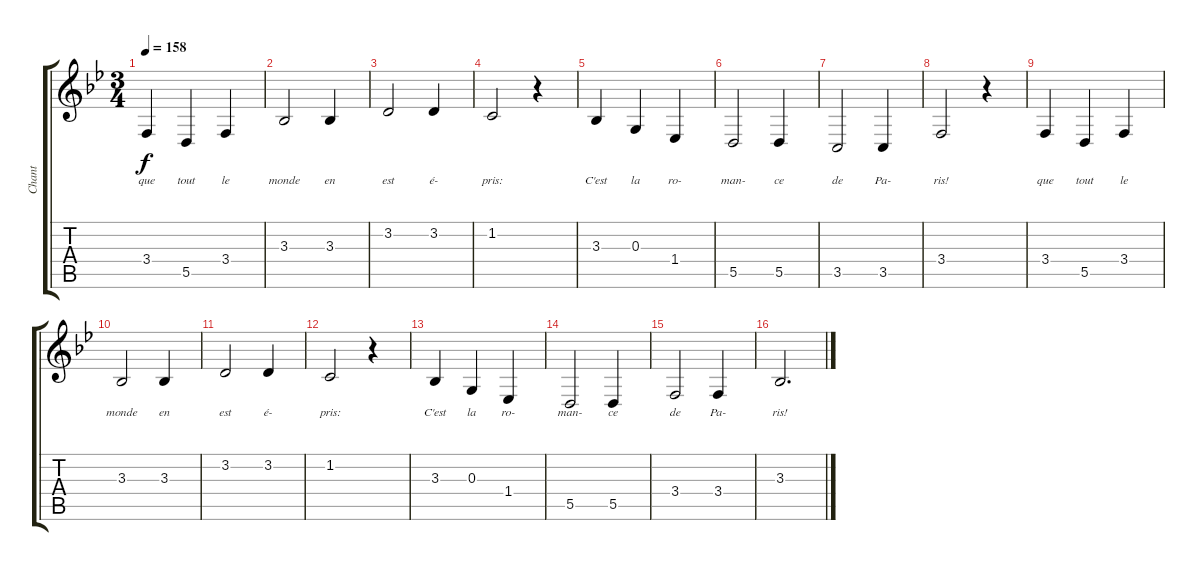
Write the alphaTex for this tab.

\track ("Chant" "Chant") {instrument vibraphone}
\staff {score tabs}
\tuning (E4 B3 G3 D3 A2 E2) {hide}
\ts (3 4)
\tempo 158
\clef g2
\ks bb
3.4.4{lyrics (0 "que") lyrics (1 "") lyrics (2 "") lyrics (3 "") lyrics (4 "") dy f} 5.5.4{lyrics (0 "tout") lyrics (1 "") lyrics (2 "") lyrics (3 "") lyrics (4 "")} 3.4.4{lyrics (0 "le") lyrics (1 "") lyrics (2 "") lyrics (3 "") lyrics (4 "")} |
3.3.2{lyrics (0 "monde") lyrics (1 "") lyrics (2 "") lyrics (3 "") lyrics (4 "")} 3.3.4{lyrics (0 "en") lyrics (1 "") lyrics (2 "") lyrics (3 "") lyrics (4 "")} |
3.2.2{lyrics (0 "est") lyrics (1 "") lyrics (2 "") lyrics (3 "") lyrics (4 "")} 3.2.4{lyrics (0 "é-") lyrics (1 "") lyrics (2 "") lyrics (3 "") lyrics (4 "")} |
1.2.2{lyrics (0 "pris:") lyrics (1 "") lyrics (2 "") lyrics (3 "") lyrics (4 "")} r.4 |
3.3.4{lyrics (0 "C'est") lyrics (1 "") lyrics (2 "") lyrics (3 "") lyrics (4 "")} 0.3.4{lyrics (0 "la") lyrics (1 "") lyrics (2 "") lyrics (3 "") lyrics (4 "")} 1.4.4{lyrics (0 "ro-") lyrics (1 "") lyrics (2 "") lyrics (3 "") lyrics (4 "")} |
5.5.2{lyrics (0 "man-") lyrics (1 "") lyrics (2 "") lyrics (3 "") lyrics (4 "")} 5.5.4{lyrics (0 "ce") lyrics (1 "") lyrics (2 "") lyrics (3 "") lyrics (4 "")} |
3.5.2{lyrics (0 "de") lyrics (1 "") lyrics (2 "") lyrics (3 "") lyrics (4 "")} 3.5.4{lyrics (0 "Pa-") lyrics (1 "") lyrics (2 "") lyrics (3 "") lyrics (4 "")} |
3.4.2{lyrics (0 "ris!") lyrics (1 "") lyrics (2 "") lyrics (3 "") lyrics (4 "")} r.4 |
3.4.4{lyrics (0 "que") lyrics (1 "") lyrics (2 "") lyrics (3 "") lyrics (4 "")} 5.5.4{lyrics (0 "tout") lyrics (1 "") lyrics (2 "") lyrics (3 "") lyrics (4 "")} 3.4.4{lyrics (0 "le") lyrics (1 "") lyrics (2 "") lyrics (3 "") lyrics (4 "")} |
3.3.2{lyrics (0 "monde") lyrics (1 "") lyrics (2 "") lyrics (3 "") lyrics (4 "")} 3.3.4{lyrics (0 "en") lyrics (1 "") lyrics (2 "") lyrics (3 "") lyrics (4 "")} |
3.2.2{lyrics (0 "est") lyrics (1 "") lyrics (2 "") lyrics (3 "") lyrics (4 "")} 3.2.4{lyrics (0 "é-") lyrics (1 "") lyrics (2 "") lyrics (3 "") lyrics (4 "")} |
1.2.2{lyrics (0 "pris:") lyrics (1 "") lyrics (2 "") lyrics (3 "") lyrics (4 "")} r.4 |
3.3.4{lyrics (0 "C'est") lyrics (1 "") lyrics (2 "") lyrics (3 "") lyrics (4 "")} 0.3.4{lyrics (0 "la") lyrics (1 "") lyrics (2 "") lyrics (3 "") lyrics (4 "")} 1.4.4{lyrics (0 "ro-") lyrics (1 "") lyrics (2 "") lyrics (3 "") lyrics (4 "")} |
5.5.2{lyrics (0 "man-") lyrics (1 "") lyrics (2 "") lyrics (3 "") lyrics (4 "")} 5.5.4{lyrics (0 "ce") lyrics (1 "") lyrics (2 "") lyrics (3 "") lyrics (4 "")} |
3.4.2{lyrics (0 "de") lyrics (1 "") lyrics (2 "") lyrics (3 "") lyrics (4 "")} 3.4.4{lyrics (0 "Pa-") lyrics (1 "") lyrics (2 "") lyrics (3 "") lyrics (4 "")} |
3.3.2{d lyrics (0 "ris!") lyrics (1 "") lyrics (2 "") lyrics (3 "") lyrics (4 "")}
